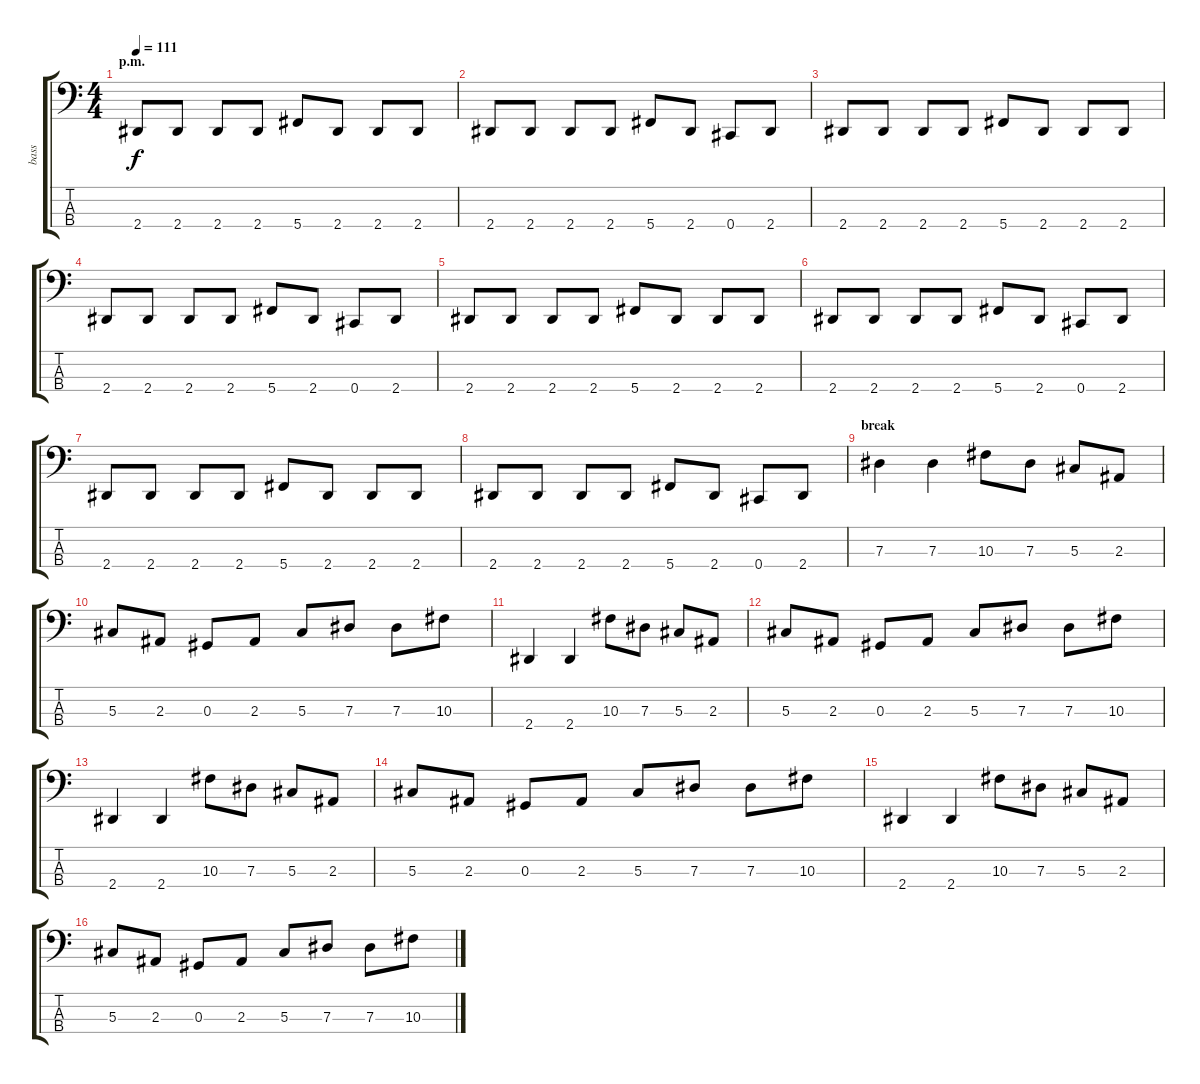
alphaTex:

\track ("bass" "bass") {instrument electricbassfinger}
\staff {score tabs}
\tuning (Gb2 Db2 Ab1 Db1) {hide}
\ts (4 4)
\section ("" "p.m.")
\tempo 111
\clef f4
\ks c
2.4.8{dy f} 2.4.8 2.4.8 2.4.8 5.4.8 2.4.8 2.4.8 2.4.8 |
2.4.8 2.4.8 2.4.8 2.4.8 5.4.8 2.4.8 0.4.8 2.4.8 |
2.4.8 2.4.8 2.4.8 2.4.8 5.4.8 2.4.8 2.4.8 2.4.8 |
2.4.8 2.4.8 2.4.8 2.4.8 5.4.8 2.4.8 0.4.8 2.4.8 |
2.4.8 2.4.8 2.4.8 2.4.8 5.4.8 2.4.8 2.4.8 2.4.8 |
2.4.8 2.4.8 2.4.8 2.4.8 5.4.8 2.4.8 0.4.8 2.4.8 |
2.4.8 2.4.8 2.4.8 2.4.8 5.4.8 2.4.8 2.4.8 2.4.8 |
2.4.8 2.4.8 2.4.8 2.4.8 5.4.8 2.4.8 0.4.8 2.4.8 |
\section ("" "break")
7.3.4 7.3.4 10.3.8 7.3.8 5.3.8 2.3.8 |
5.3.8 2.3.8 0.3.8 2.3.8 5.3.8 7.3.8 7.3.8 10.3.8 |
2.4.4 2.4.4 10.3.8 7.3.8 5.3.8 2.3.8 |
5.3.8 2.3.8 0.3.8 2.3.8 5.3.8 7.3.8 7.3.8 10.3.8 |
2.4.4 2.4.4 10.3.8 7.3.8 5.3.8 2.3.8 |
5.3.8 2.3.8 0.3.8 2.3.8 5.3.8 7.3.8 7.3.8 10.3.8 |
2.4.4 2.4.4 10.3.8 7.3.8 5.3.8 2.3.8 |
5.3.8 2.3.8 0.3.8 2.3.8 5.3.8 7.3.8 7.3.8 10.3.8
